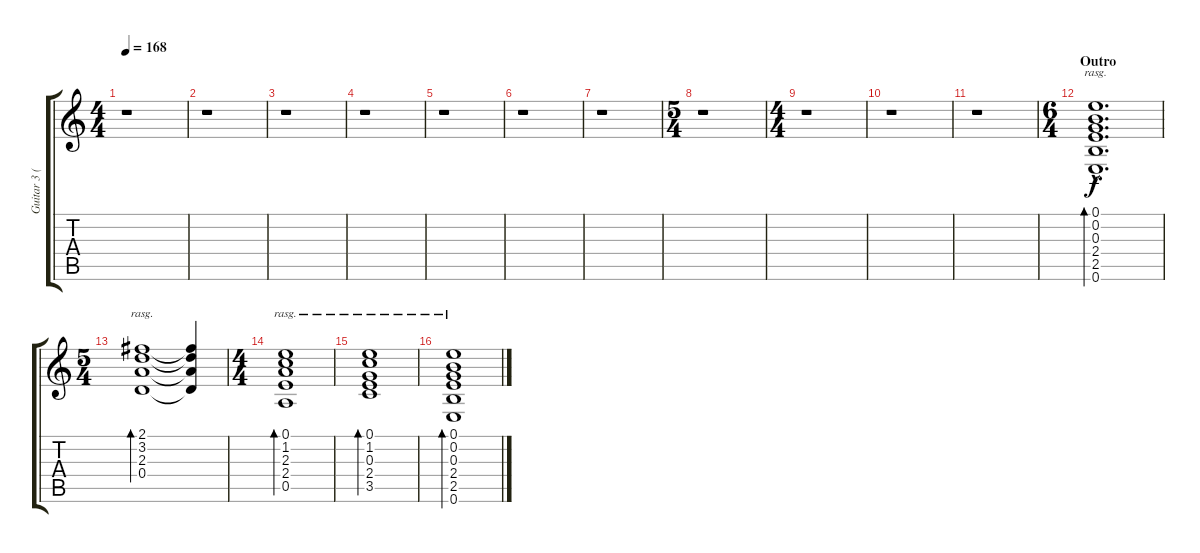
\track ("Guitar 3 (clean)" "Guitar 3 (") {instrument acousticguitarsteel}
\staff {score tabs}
\tuning (E4 B3 G3 D3 A2 E2) {hide}
\ts (4 4)
\tempo 168
\clef g2
\ks c
r.1{dy f} |
r.1 |
r.1 |
r.1 |
r.1 |
r.1 |
r.1 |
\ts (5 4)
r.1 |
\ts (4 4)
r.1 |
r.1 |
r.1 |
\ts (6 4)
\section ("" "Outro")
(0.1{hac} 0.2{hac} 0.3{hac} 2.4{hac} 2.5{hac} 0.6{hac}).1{d bd 480 rasg ii} |
\ts (5 4)
(2.1 3.2 2.3 0.4).1{bd 480 rasg ii} (2.1{t} 3.2{t} 2.3{t} 0.4{t}).4 |
\ts (4 4)
(0.1 1.2 2.3 2.4 0.5).1{bd 480 rasg ii} |
(0.1 1.2 0.3 2.4 3.5).1{bd 480 rasg ii} |
(0.1 0.2 0.3 2.4 2.5 0.6).1{bd 480 rasg ii}
